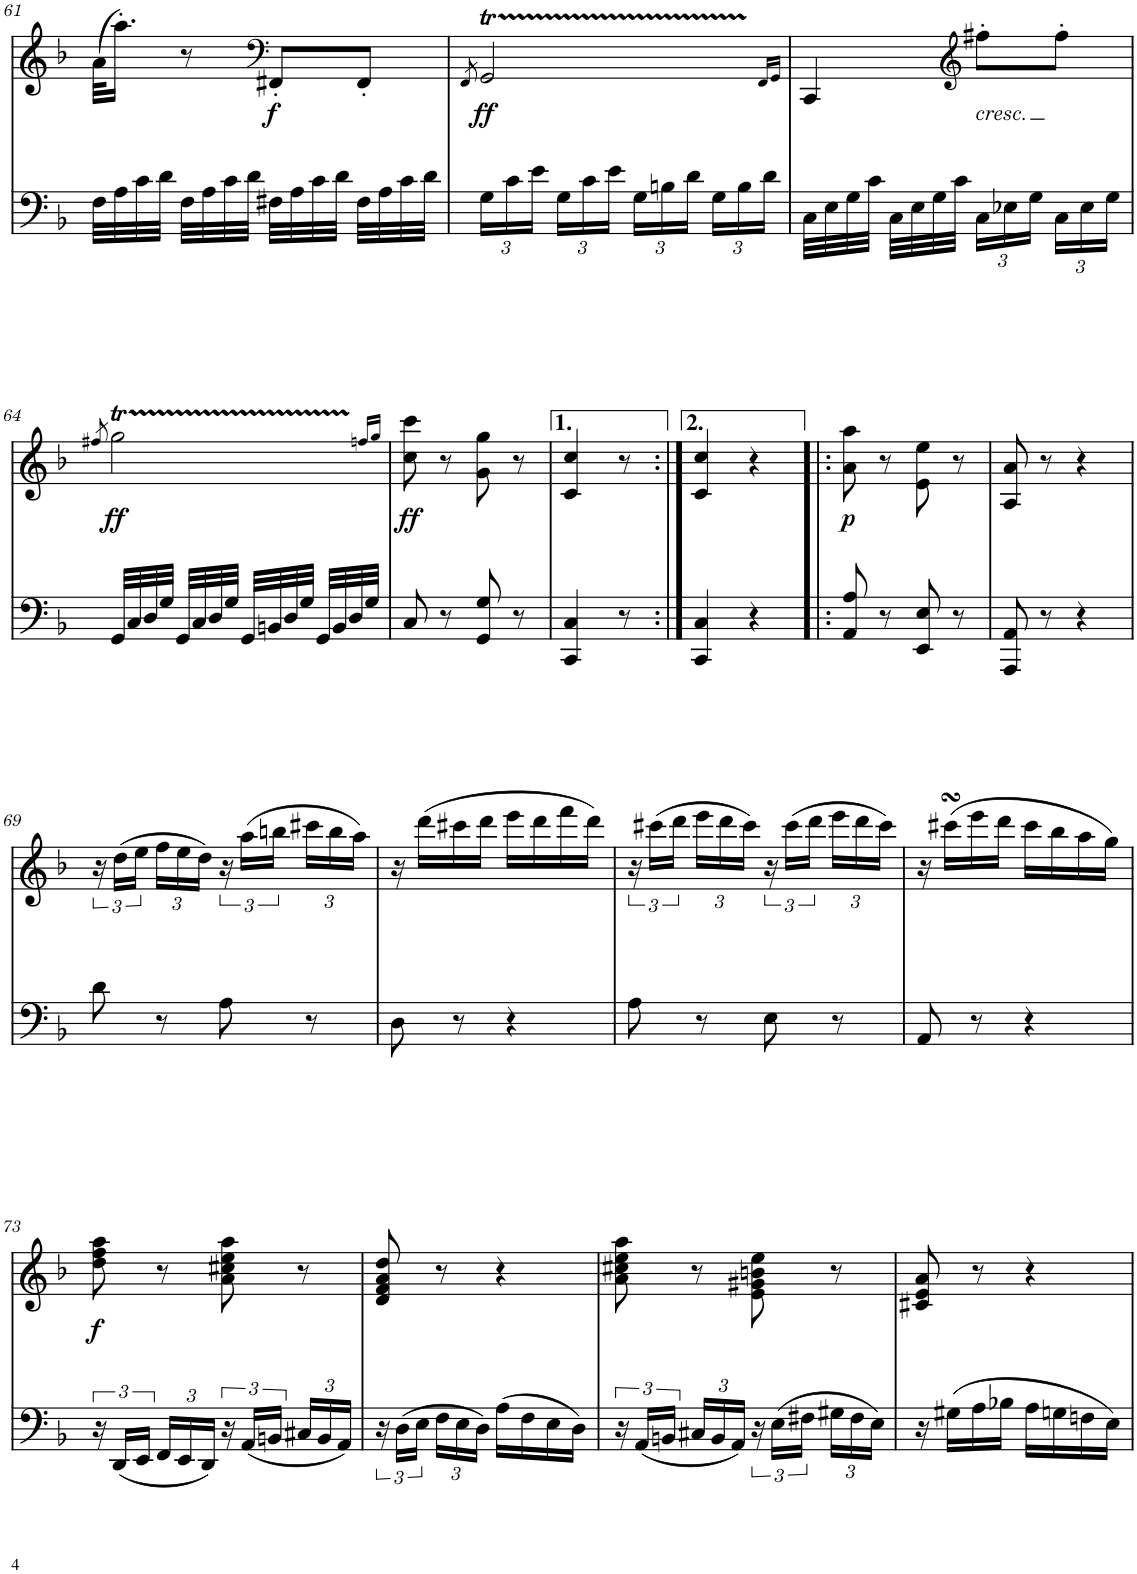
**kern	**kern	**dynam
*part2	*part1	*part1
*staff2	*staff1	*staff1
*I"piano	*I"piano	*
*I'Pno	*I'Pno	*
!!LO:PB:g=z
*clefF4	*clefG2	*
*k[b-]	*k[b-]	*
*F:	*F:	*
*M2/4	*M2/4	*
=61	=61	=61
32F\LLL	(32a\KLL	.
32A\	16.aa'\JJ)	.
32c\	.	.
32d\JJJ	.	.
32F\LLL	8r	.
32A\	.	.
32c\	.	.
32d\JJJ	.	.
*	*clefF4	*
!	!	!LO:DY:b
32F#X\LLL	8FF#X'/L	f
32A\	.	.
32c\	.	.
32d\JJJ	.	.
32F#\LLL	8FF#'/J	.
32A\	.	.
32c\	.	.
32d\JJJ	.	.
=62	=62	=62
.	8qFF/	.
*Xbrackettup	*	*
!	!	!LO:DY:b
24G\LL	2GGT/	ff
24c\	.	.
24e\JJ	.	.
24G\LL	.	.
24c\	.	.
24e\JJ	.	.
24G\LL	.	.
24Bn\	.	.
24d\JJ	.	.
24G\LL	.	.
24B\	.	.
24d\JJ	.	.
.	16qFF/LL	.
.	16qGG/JJ	.
=63	=63	=63
32C\LLL	4CC/	.
32E\	.	.
32G\	.	.
32c\JJJ	.	.
32C\LLL	.	.
32E\	.	.
32G\	.	.
32c\JJJ	.	.
*	*clefG2	*
!	!LO:TX:b:i:t=cresc.	!
24C\LL	8ff#X'\L	.
24E-X\	.	.
24G\JJ	.	.
24C\LL	8ff#'\J	.
24E-\	.	.
24G\JJ	.	.
!!LO:LB:g=z
=64	=64	=64
.	8qff#X/	.
!	!	!LO:DY:b
32GG/LLL	2ggT\	ff
32C/	.	.
32D/	.	.
32G/JJJ	.	.
32GG/LLL	.	.
32C/	.	.
32D/	.	.
32G/JJJ	.	.
32GG/LLL	.	.
32BBn/	.	.
32D/	.	.
32G/JJJ	.	.
32GG/LLL	.	.
32BB/	.	.
32D/	.	.
32G/JJJ	.	.
.	16qffn/LL	.
.	16qgg/JJ	.
=65	=65	=65
!	!	!LO:DY:b
8C/	8cc\ 8ccc\	ff
8r	8r	.
8GG/ 8G/	8g\ 8gg\	.
8r	8r	.
=66	=66	=66
4CC/ 4C/	4c/ 4cc/	.
8r	8r	.
=66X1:|!	=66X1:|!	=66X1:|!
4CC/ 4C/	4c/ 4cc/	.
4r	4r	.
=67!|:	=67!|:	=67!|:
!	!	!LO:DY:b
8AA/ 8A/	8a\ 8aa\	p
8r	8r	.
8EE/ 8E/	8e\ 8ee\	.
8r	8r	.
=68	=68	=68
8AAA/ 8AA/	8A/ 8a/	.
8r	8r	.
4r	4r	.
!!LO:LB:g=z
=69	=69	=69
8d\	24r	.
.	(24dd\LL	.
.	24ee\JJ	.
*	*Xbrackettup	*
8r	24ff\LL	.
.	24ee\	.
.	24dd\JJ)	.
*	*brackettup	*
8A\	24r	.
.	(24aa\LL	.
.	24bbn\JJ	.
*	*Xbrackettup	*
8r	24ccc#X\LL	.
.	24bb\	.
.	24aa\JJ)	.
=70	=70	=70
8D\	16r	.
.	(16ddd\LL	.
8r	16ccc#X\	.
.	16ddd\JJ	.
4r	16eee\LL	.
.	16ddd\	.
.	16fff\	.
.	16ddd\JJ)	.
=71	=71	=71
*	*brackettup	*
8A\	24r	.
.	(24ccc#X\LL	.
.	24ddd\JJ	.
*	*Xbrackettup	*
8r	24eee\LL	.
.	24ddd\	.
.	24ccc#\JJ)	.
*	*brackettup	*
8E\	24r	.
.	(24ccc#\LL	.
.	24ddd\JJ	.
*	*Xbrackettup	*
8r	24eee\LL	.
.	24ddd\	.
.	24ccc#\JJ)	.
=72	=72	=72
8AA/	16r	.
.	(16ccc#XsSsS\LL	.
8r	16eee\	.
.	16ddd\JJ	.
4r	16ccc#\LL	.
.	16bb-\	.
.	16aa\	.
.	16gg\JJ)	.
!!LO:LB:g=z
=73	=73	=73
*brackettup	*	*
!	!	!LO:DY:b
24r	8dd\ 8ff\ 8aa\	f
(24DD/LL	.	.
24EE/JJ	.	.
*Xbrackettup	*	*
24FF/LL	8r	.
24EE/	.	.
24DD/JJ)	.	.
*brackettup	*	*
24r	8a\ 8cc#X\ 8ee\ 8aa\	.
(24AA/LL	.	.
24BBn/JJ	.	.
*Xbrackettup	*	*
24C#X/LL	8r	.
24BB/	.	.
24AA/JJ)	.	.
=74	=74	=74
*brackettup	*	*
24r	8d/ 8f/ 8a/ 8dd/	.
(24D\LL	.	.
24E\JJ	.	.
*Xbrackettup	*	*
24F\LL	8r	.
24E\	.	.
24D\JJ)	.	.
(16A\LL	4r	.
16F\	.	.
16E\	.	.
16D\JJ)	.	.
=75	=75	=75
*brackettup	*	*
24r	8a\ 8cc#X\ 8ee\ 8aa\	.
(24AA/LL	.	.
24BBn/JJ	.	.
*Xbrackettup	*	*
24C#X/LL	8r	.
24BB/	.	.
24AA/JJ)	.	.
*brackettup	*	*
24r	8e\ 8g#X\ 8bn\ 8ee\	.
(24E\LL	.	.
24F#X\JJ	.	.
*Xbrackettup	*	*
24G#X\LL	8r	.
24F#\	.	.
24E\JJ)	.	.
=76	=76	=76
16r	8c#X/ 8e/ 8a/	.
(16G#X\LL	.	.
16A\	8r	.
16B-X\JJ	.	.
16A\LL	4r	.
16Gn\	.	.
16Fn\	.	.
16E\JJ)	.	.
=	=	=
*-	*-	*-
